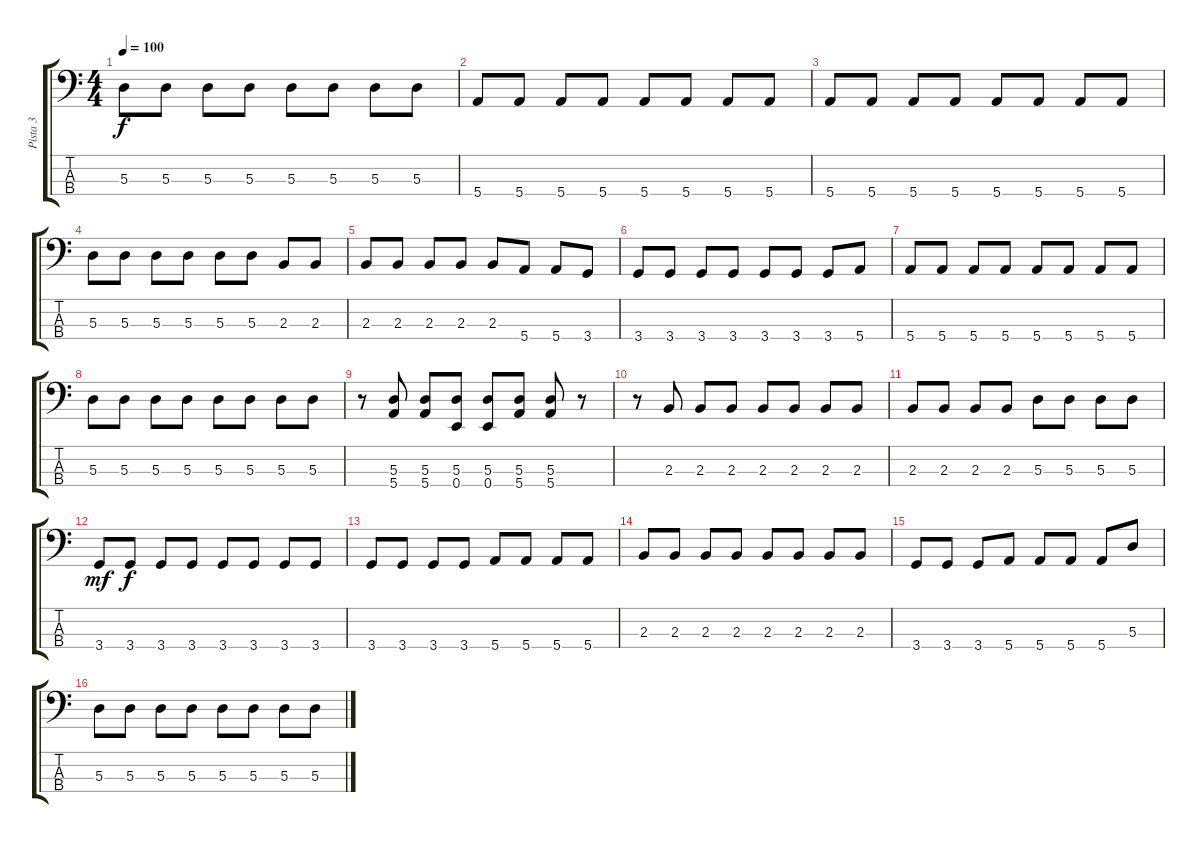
\track ("Pista 3" "Pista 3") {instrument electricbasspick}
\staff {score tabs}
\tuning (G2 D2 A1 E1) {hide}
\ts (4 4)
\tempo 100
\clef f4
\ks c
5.3.8{dy f} 5.3.8 5.3.8 5.3.8 5.3.8 5.3.8 5.3.8 5.3.8 |
5.4.8 5.4.8 5.4.8 5.4.8 5.4.8 5.4.8 5.4.8 5.4.8 |
5.4.8 5.4.8 5.4.8 5.4.8 5.4.8 5.4.8 5.4.8 5.4.8 |
5.3.8 5.3.8 5.3.8 5.3.8 5.3.8 5.3.8 2.3.8 2.3.8 |
2.3.8 2.3.8 2.3.8 2.3.8 2.3.8 5.4.8 5.4.8 3.4.8 |
3.4.8 3.4.8 3.4.8 3.4.8 3.4.8 3.4.8 3.4.8 5.4.8 |
5.4.8 5.4.8 5.4.8 5.4.8 5.4.8 5.4.8 5.4.8 5.4.8 |
5.3.8 5.3.8 5.3.8 5.3.8 5.3.8 5.3.8 5.3.8 5.3.8 |
r.8 (5.3 5.4).8 (5.3 5.4).8 (5.3 0.4).8 (5.3 0.4).8 (5.3 5.4).8 (5.3 5.4).8 r.8 |
r.8 2.3.8 2.3.8 2.3.8 2.3.8 2.3.8 2.3.8 2.3.8 |
2.3.8 2.3.8 2.3.8 2.3.8 5.3.8 5.3.8 5.3.8 5.3.8 |
3.4.8{dy mf} 3.4.8{dy f} 3.4.8 3.4.8 3.4.8 3.4.8 3.4.8 3.4.8 |
3.4.8 3.4.8 3.4.8 3.4.8 5.4.8 5.4.8 5.4.8 5.4.8 |
2.3.8 2.3.8 2.3.8 2.3.8 2.3.8 2.3.8 2.3.8 2.3.8 |
3.4.8 3.4.8 3.4.8 5.4.8 5.4.8 5.4.8 5.4.8 5.3.8 |
5.3.8 5.3.8 5.3.8 5.3.8 5.3.8 5.3.8 5.3.8 5.3.8
